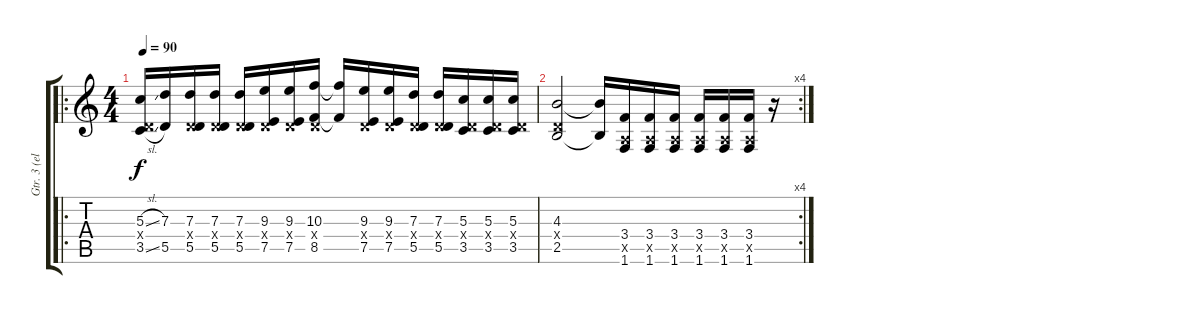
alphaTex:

\track ("Gtr. 3 (elec.)" "Gtr. 3 (el") {instrument overdrivenguitar}
\staff {score tabs}
\tuning (E4 B3 G3 D3 A2 E2) {hide}
\ro
\ts (4 4)
\tempo 90
\clef g2
\ks c
(5.3{sl} 0.4{x} 3.5{sl}).16{dy f instrument overdrivenguitar} (7.3 5.5).16 (7.3 0.4{x} 5.5).16 (7.3 0.4{x} 5.5).16 (7.3 0.4{x} 5.5).16 (9.3 0.4{x} 7.5).16 (9.3 0.4{x} 7.5).16 (10.3 0.4{x} 8.5).16 (10.3{t} 8.5{t}).16 (9.3 0.4{x} 7.5).16 (9.3 0.4{x} 7.5).16 (7.3 0.4{x} 5.5).16 (7.3 0.4{x} 5.5).16 (5.3 0.4{x} 3.5).16 (5.3 0.4{x} 3.5).16 (5.3 0.4{x} 3.5).16 |
\rc 4
(4.3 0.4{x} 2.5).2 (4.3{t} 2.5{t}).16 (3.4 0.5{x} 1.6).16 (3.4 0.5{x} 1.6).16 (3.4 0.5{x} 1.6).16 (3.4 0.5{x} 1.6).16 (3.4 0.5{x} 1.6).16 (3.4 0.5{x} 1.6).16 r.16
